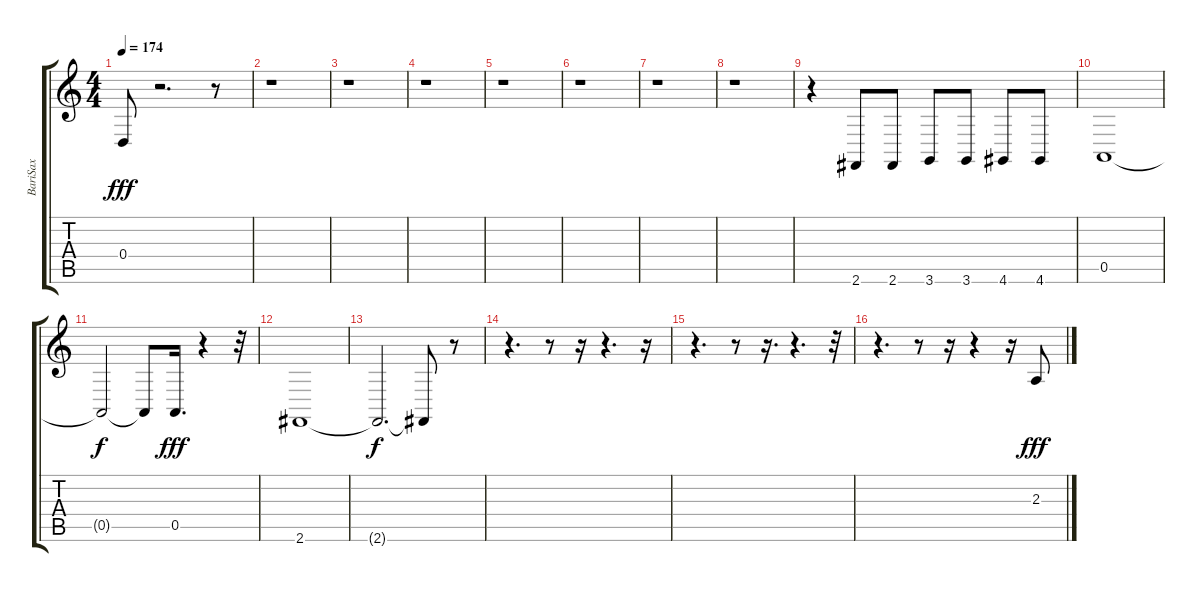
\track ("BariSax" "BariSax") {instrument baritonesax}
\staff {score tabs}
\tuning (E4 B3 G3 D3 A2 E2) {hide}
\ts (4 4)
\tempo 174
\clef g2
\ks c
0.4.8{dy fff} r.2{d} r.8 |
r.1 |
r.1 |
r.1 |
r.1 |
r.1 |
r.1 |
r.1 |
r.4 2.6.8 2.6.8 3.6.8 3.6.8 4.6.8 4.6.8 |
0.5.1 |
0.5{t}.2{dy f} 0.5{t}.8 0.5.16{d dy fff} r.4 r.32 |
2.6.1 |
2.6{t}.2{d dy f} 2.6{t}.8 r.8 |
r.4{d} r.8 r.16 r.4{d} r.16 |
r.4{d} r.8 r.16{d} r.4{d} r.32 |
r.4{d} r.8 r.16 r.4 r.16 2.3.8{dy fff}
